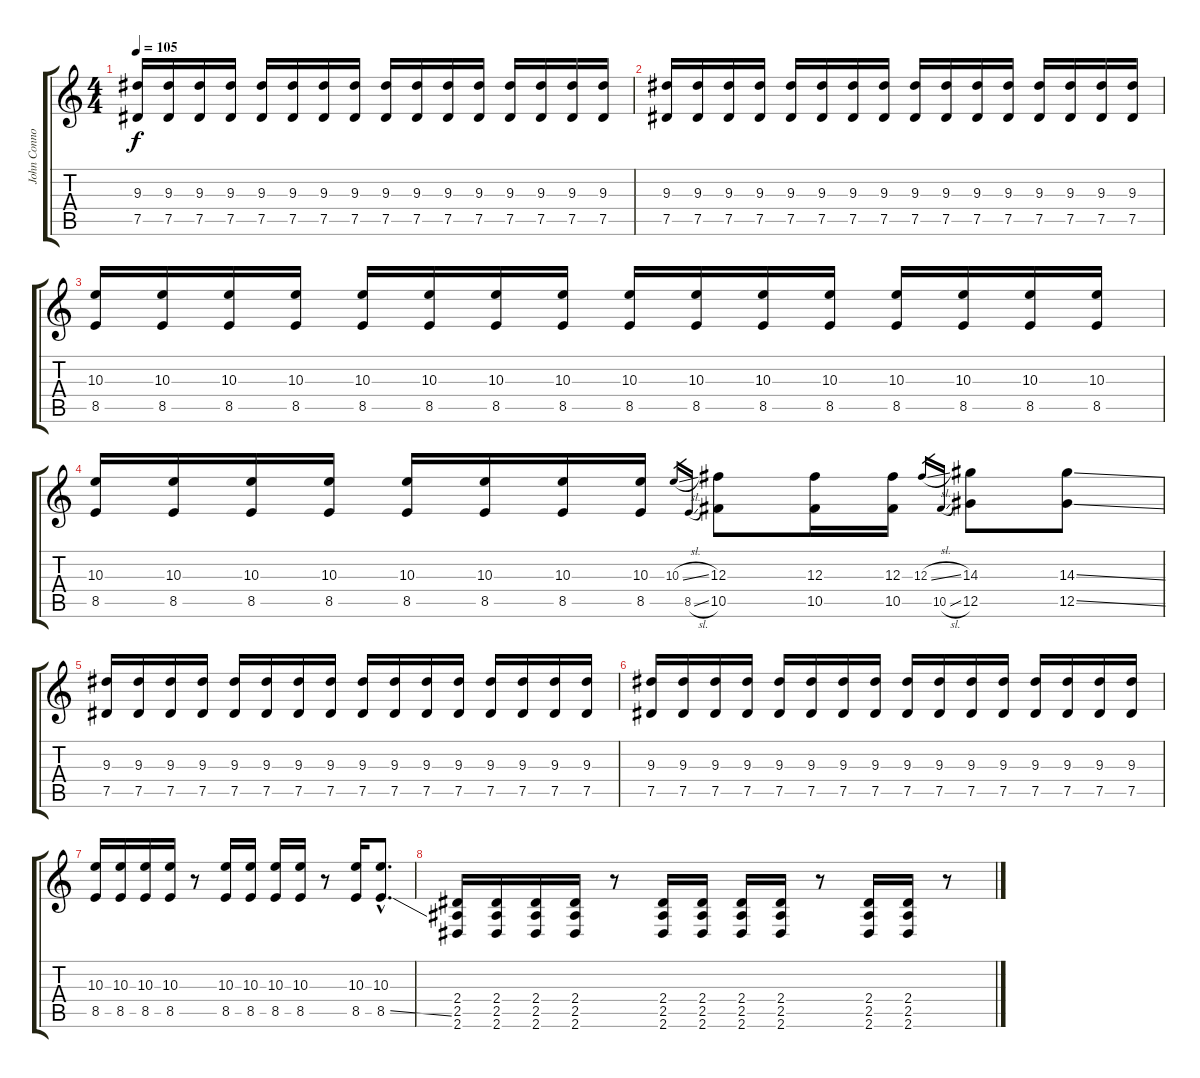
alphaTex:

\track ("John Connolly - Guitar" "John Conno") {instrument distortionguitar}
\staff {score tabs}
\tuning (Eb4 Bb3 Gb3 Db3 Ab2 Db2) {hide}
\ts (4 4)
\tempo 105
\clef g2
\ks c
(9.3 7.5).16{dy f} (9.3 7.5).16 (9.3 7.5).16 (9.3 7.5).16 (9.3 7.5).16 (9.3 7.5).16 (9.3 7.5).16 (9.3 7.5).16 (9.3 7.5).16 (9.3 7.5).16 (9.3 7.5).16 (9.3 7.5).16 (9.3 7.5).16 (9.3 7.5).16 (9.3 7.5).16 (9.3 7.5).16 |
(9.3 7.5).16 (9.3 7.5).16 (9.3 7.5).16 (9.3 7.5).16 (9.3 7.5).16 (9.3 7.5).16 (9.3 7.5).16 (9.3 7.5).16 (9.3 7.5).16 (9.3 7.5).16 (9.3 7.5).16 (9.3 7.5).16 (9.3 7.5).16 (9.3 7.5).16 (9.3 7.5).16 (9.3 7.5).16 |
(10.3 8.5).16 (10.3 8.5).16 (10.3 8.5).16 (10.3 8.5).16 (10.3 8.5).16 (10.3 8.5).16 (10.3 8.5).16 (10.3 8.5).16 (10.3 8.5).16 (10.3 8.5).16 (10.3 8.5).16 (10.3 8.5).16 (10.3 8.5).16 (10.3 8.5).16 (10.3 8.5).16 (10.3 8.5).16 |
(10.3 8.5).16 (10.3 8.5).16 (10.3 8.5).16 (10.3 8.5).16 (10.3 8.5).16 (10.3 8.5).16 (10.3 8.5).16 (10.3 8.5).16 10.3{sl}.16{gr} 8.5{sl}.16{gr} (12.3 10.5).8 (12.3 10.5).16 (12.3 10.5).16 12.3{sl}.16{gr} 10.5{sl}.16{gr} (14.3 12.5).8 (14.3{ss} 12.5{ss}).8 |
(9.3 7.5).16 (9.3 7.5).16 (9.3 7.5).16 (9.3 7.5).16 (9.3 7.5).16 (9.3 7.5).16 (9.3 7.5).16 (9.3 7.5).16 (9.3 7.5).16 (9.3 7.5).16 (9.3 7.5).16 (9.3 7.5).16 (9.3 7.5).16 (9.3 7.5).16 (9.3 7.5).16 (9.3 7.5).16 |
(9.3 7.5).16 (9.3 7.5).16 (9.3 7.5).16 (9.3 7.5).16 (9.3 7.5).16 (9.3 7.5).16 (9.3 7.5).16 (9.3 7.5).16 (9.3 7.5).16 (9.3 7.5).16 (9.3 7.5).16 (9.3 7.5).16 (9.3 7.5).16 (9.3 7.5).16 (9.3 7.5).16 (9.3 7.5).16 |
(10.3 8.5).16 (10.3 8.5).16 (10.3 8.5).16 (10.3 8.5).16 r.8 (10.3 8.5).16 (10.3 8.5).16 (10.3 8.5).16 (10.3 8.5).16 r.8 (10.3 8.5).16 (10.3{hac} 8.5{ss hac}).8{d} |
(2.4 2.5 2.6).16 (2.4 2.5 2.6).16 (2.4 2.5 2.6).16 (2.4 2.5 2.6).16 r.8 (2.4 2.5 2.6).16 (2.4 2.5 2.6).16 (2.4 2.5 2.6).16 (2.4 2.5 2.6).16 r.8 (2.4 2.5 2.6).16 (2.4 2.5 2.6).16 r.8
